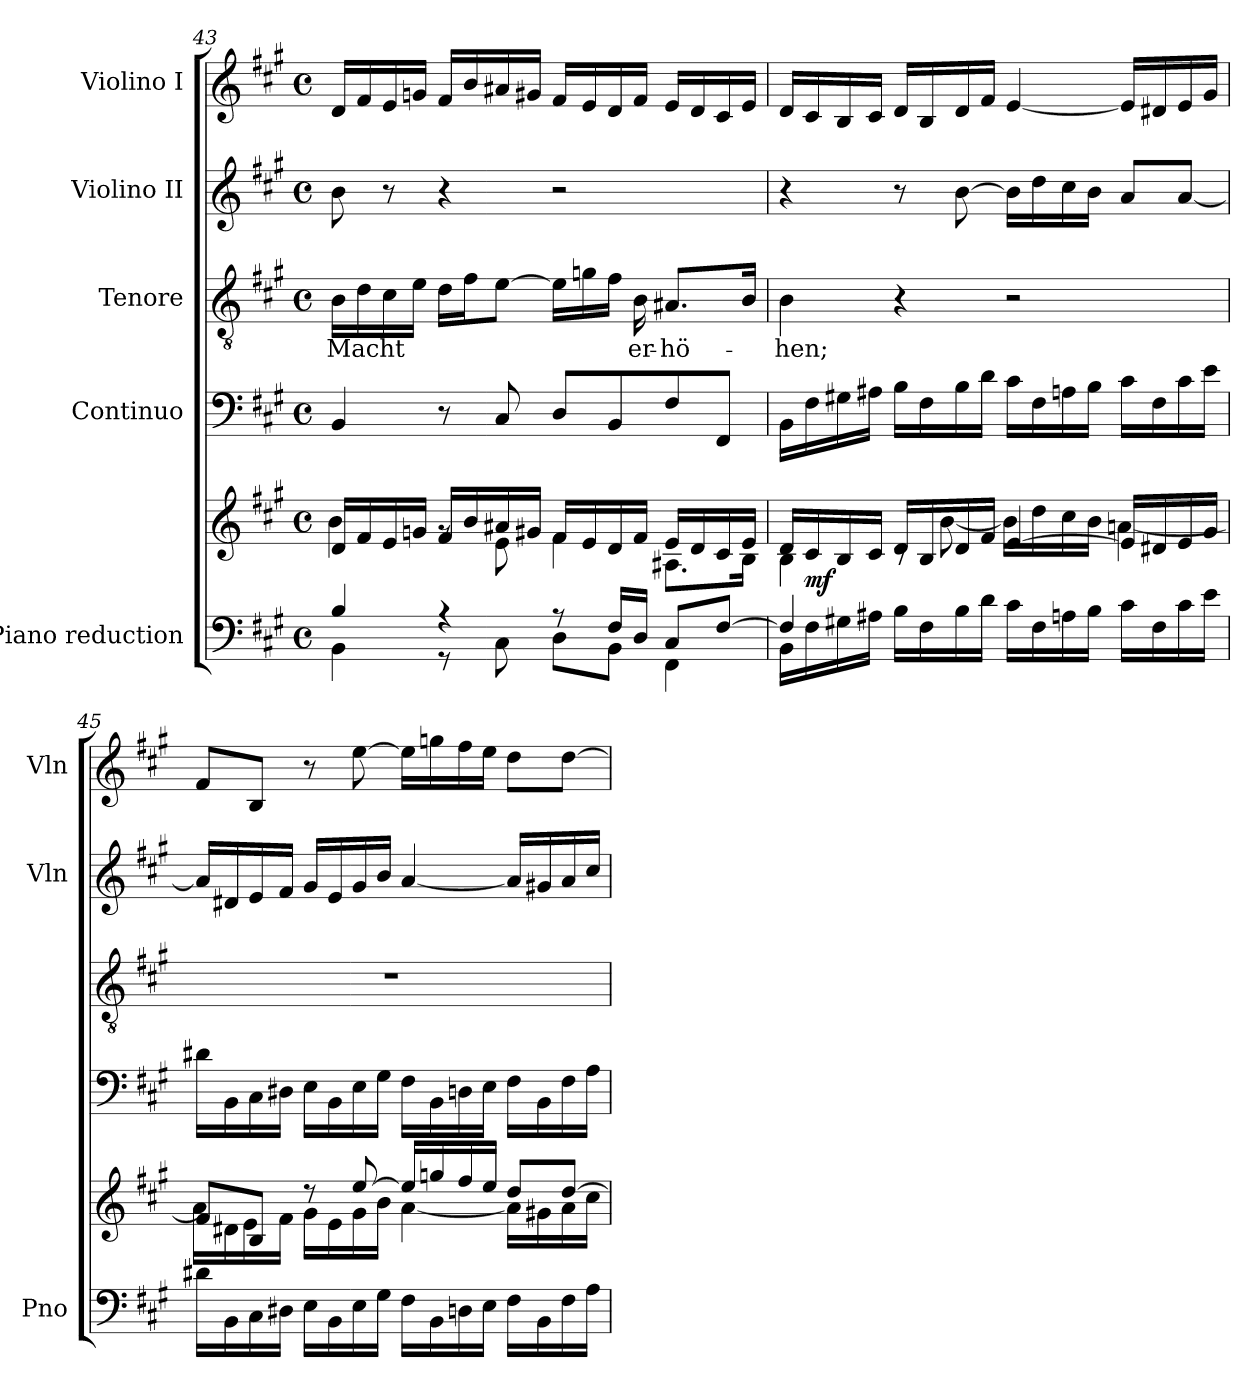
**kern	**kern	**dynam	**kern	**kern	**text	**kern	**kern
*part5	*part5	*part5	*part4	*part3	*part3	*part2	*part1
*staff6	*staff5	*staff5/6	*staff4	*staff3	*staff3	*staff2	*staff1
*I"Piano reduction	*	*	*I"Continuo	*I"Tenore	*	*I"Violino II	*I"Violino I
*I'Pno	*	*	*	*	*	*I'Vln	*I'Vln
!!LO:LB:g=z
*clefF4	*clefG2	*	*clefF4	*clefGv2	*	*clefG2	*clefG2
*k[f#c#g#]	*k[f#c#g#]	*	*k[f#c#g#]	*k[f#c#g#]	*	*k[f#c#g#]	*k[f#c#g#]
*M4/4	*M4/4	*	*M4/4	*M4/4	*	*M4/4	*M4/4
*met(c)	*met(c)	*	*met(c)	*met(c)	*	*met(c)	*met(c)
=43	=43	=43	=43	=43	=43	=43	=43
*^	*^	*	*	*	*	*	*
!	!	!	!	!	!	!	!LO:LY:b	!	!
4B/	4BB\	16d/LL	4b\	.	4BB/	16B\LL	Macht	8b\	16d/LL
.	.	16f#/	.	.	.	16d\	.	.	16f#/
.	.	16e/	.	.	.	16c#\	.	8r	16e/
.	.	16gn/JJ	.	.	.	16e\JJ	.	.	16gn/JJ
4r	8r	16f#/LL	8rg	.	8r	16d\LL	.	4r	16f#/LL
.	.	16b/	.	.	.	16f#\J	.	.	16b/
.	8C#\	16a#X/	8e\	.	8C#/	[8e\J	.	.	16a#X/
.	.	16g#X/JJ	.	.	.	.	.	.	16g#X/JJ
8r	8D\L	16f#/LL	4f#\	.	8D/L	16e\LL]	.	2r	16f#/LL
.	.	16e/	.	.	.	16gn\	.	.	16e/
16F#/LL	8BB\J	16d/	.	.	8BB/	16f#\JJ	.	.	16d/
!	!	!	!	!	!	!	!LO:LY:b	!	!
16D/JJ	.	16f#/JJ	.	.	.	16B\	er-	.	16f#/JJ
!	!	!	!	!	!	!	!LO:LY:b	!	!
8C#/L	4FF#\	16e/LL	8.A#X\L	.	8F#/	8.A#X/L	-hö-	.	16e/LL
.	.	16d/	.	.	.	.	.	.	16d/
[8F#/J	.	16c#/	.	.	8FF#/J	.	.	.	16c#/
.	.	16e/JJ	16B\Jk	.	.	16B/Jk	.	.	16e/JJ
=44	=44	=44	=44	=44	=44	=44	=44	=44	=44
!	!	!	!	!	!	!	!LO:LY:b	!	!
4F#/]	16BB\LL	16d/LL	4B\	.	16BB\LL	4B\	-hen;	4r	16d/LL
!	!	!	!	!LO:DY:b	!	!	!	!	!
.	16F#\	16c#/	.	mf	16F#\	.	.	.	16c#/
.	16G#X\	16B/	.	.	16G#X\	.	.	.	16B/
.	16A#X\JJ	16c#/JJ	.	.	16A#X\JJ	.	.	.	16c#/JJ
4ryy	16B\LL	16d/LL	8rc	.	16B\LL	4r	.	8r	16d/LL
.	16F#\	16B/	.	.	16F#\	.	.	.	16B/
.	16B\	16d/	[8b\	.	16B\	.	.	[8b\	16d/
.	16d\JJ	16f#/JJ	.	.	16d\JJ	.	.	.	16f#/JJ
2ryy	16c#\LL	[4e/	16b\LL]	.	16c#\LL	2r	.	16b\LL]	[4e/
.	16F#\	.	16dd\	.	16F#\	.	.	16dd\	.
.	16An\	.	16cc#\	.	16An\	.	.	16cc#\	.
.	16B\JJ	.	16b\JJ	.	16B\JJ	.	.	16b\JJ	.
.	16c#\LL	16e/LL]	[4an\	.	16c#\LL	.	.	8a/L	16e/LL]
.	16F#\	16d#X/	.	.	16F#\	.	.	.	16d#X/
.	16c#\	16e/	.	.	16c#\	.	.	[8a/J	16e/
.	16e\JJ	16g#/JJ	.	.	16e\JJ	.	.	.	16g#/JJ
*v	*v	*	*	*	*	*	*	*	*
!!LO:PB:g=z
=45	=45	=45	=45	=45	=45	=45	=45	=45
16d#X\LL	8f#/L	16a\LL]	.	16d#X\LL	1r	.	16a/LL]	8f#/L
16BB\	.	16d#X\	.	16BB\	.	.	16d#X/	.
16C#\	8B/J	16e\	.	16C#\	.	.	16e/	8B/J
16D#X\JJ	.	16f#\JJ	.	16D#X\JJ	.	.	16f#/JJ	.
16E\LL	8r	16g#\LL	.	16E\LL	.	.	16g#/LL	8r
16BB\	.	16e\	.	16BB\	.	.	16e/	.
16E\	[8ee/	16g#\	.	16E\	.	.	16g#/	[8ee\
16G#\JJ	.	16b\JJ	.	16G#\JJ	.	.	16b/JJ	.
16F#\LL	16ee/LL]	[4a\	.	16F#\LL	.	.	[4a/	16ee\LL]
16BB\	16ggn/	.	.	16BB\	.	.	.	16ggn\
16Dn\	16ff#/	.	.	16Dn\	.	.	.	16ff#\
16E\JJ	16ee/JJ	.	.	16E\JJ	.	.	.	16ee\JJ
16F#\LL	8dd/L	16a\LL]	.	16F#\LL	.	.	16a/LL]	8dd\L
16BB\	.	16g#X\	.	16BB\	.	.	16g#X/	.
16F#\	[8dd/J	16a\	.	16F#\	.	.	16a/	[8dd\J
16A\JJ	.	16cc#\JJ	.	16A\JJ	.	.	16cc#/JJ	.
*	*v	*v	*	*	*	*	*	*
=	=	=	=	=	=	=	=
*-	*-	*-	*-	*-	*-	*-	*-
